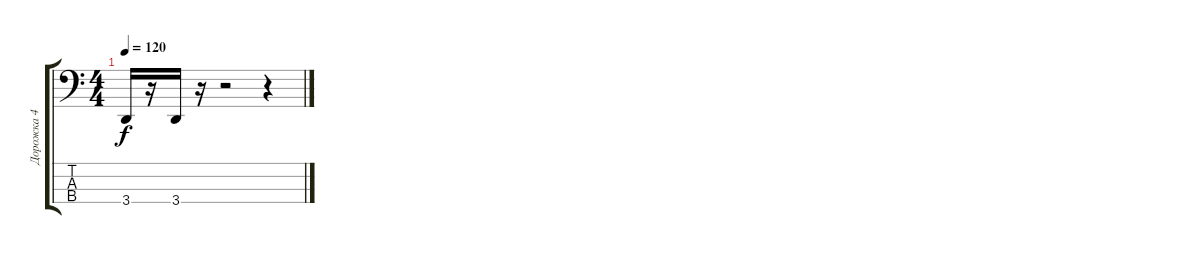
\track ("Дорожка 4" "Дорожка 4") {instrument electricbassfinger}
\staff {score tabs}
\tuning (E2 B1 Gb1 B0) {hide}
\ts (4 4)
\tempo 120
\clef f4
\ks c
3.4.16{dy f} r.16 3.4.16 r.16 r.2 r.4
